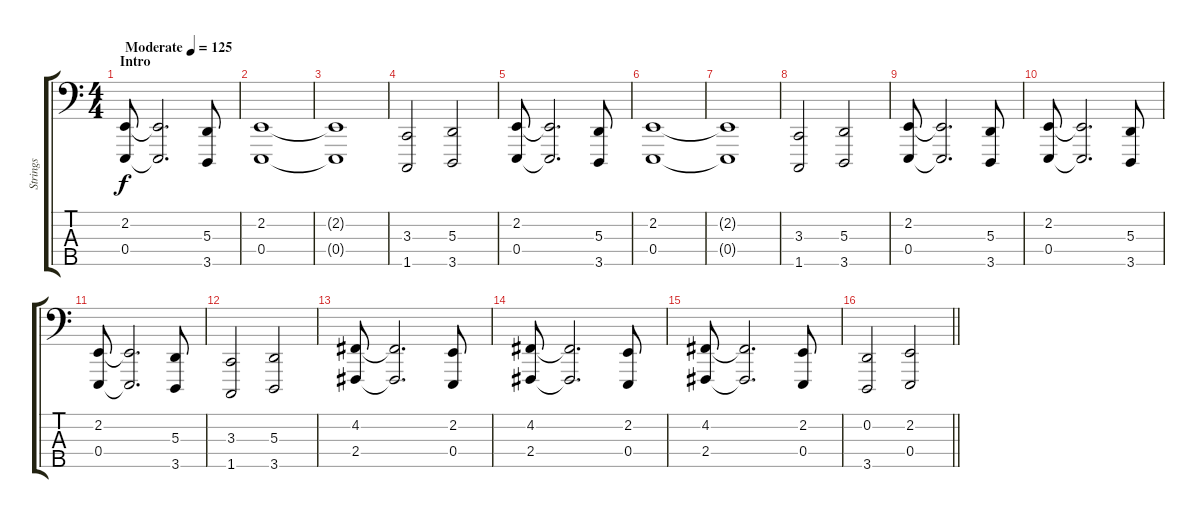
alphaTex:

\track ("Strings" "Strings") {instrument stringensemble1}
\staff {score tabs}
\tuning (G2 D2 A1 E1 B0) {hide}
\ts (4 4)
\section ("" "Intro ")
\tempo (125 "Moderate")
\clef f4
\ks c
(2.2 0.4).8{dy f instrument stringensemble1} (2.2{t} 0.4{t}).2{d} (5.3 3.5).8 |
(2.2 0.4).1 |
(2.2{t} 0.4{t}).1 |
(3.3 1.5).2 (5.3 3.5).2 |
(2.2 0.4).8 (2.2{t} 0.4{t}).2{d} (5.3 3.5).8 |
(2.2 0.4).1 |
(2.2{t} 0.4{t}).1 |
(3.3 1.5).2 (5.3 3.5).2 |
(2.2 0.4).8 (2.2{t} 0.4{t}).2{d} (5.3 3.5).8 |
(2.2 0.4).8 (2.2{t} 0.4{t}).2{d} (5.3 3.5).8 |
(2.2 0.4).8 (2.2{t} 0.4{t}).2{d} (5.3 3.5).8 |
(3.3 1.5).2 (5.3 3.5).2 |
(4.2 2.4).8 (4.2{t} 2.4{t}).2{d} (2.2 0.4).8 |
(4.2 2.4).8 (4.2{t} 2.4{t}).2{d} (2.2 0.4).8 |
(4.2 2.4).8 (4.2{t} 2.4{t}).2{d} (2.2 0.4).8 |
\barLineRight lightlight
(0.2 3.5).2 (2.2 0.4).2
